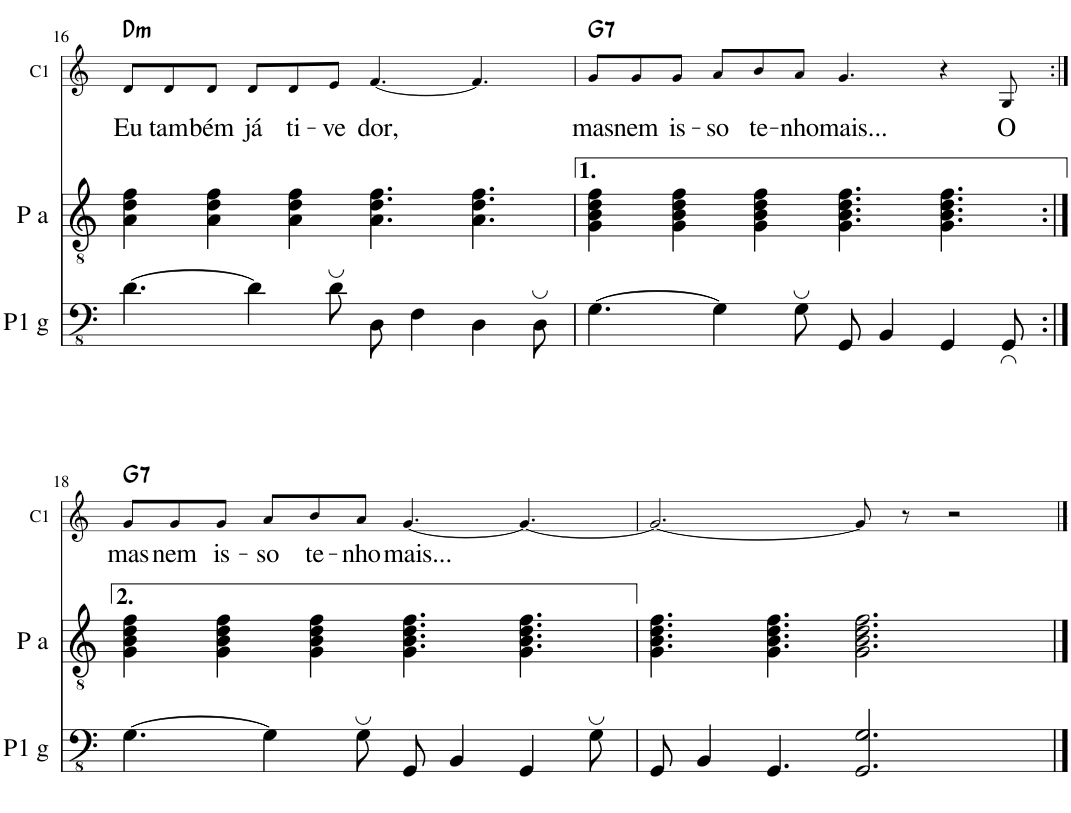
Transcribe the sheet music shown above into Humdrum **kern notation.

**kern	**kern	**kern	**kern	**kern	**kern	**kern	**text	**harte	**kern	**text	**harte	**kern	**text	**harte	**kern	**text	**harte
*part10	*part9	*part8	*part7	*part6	*part5	*part4	*part4	*part4	*part3	*part3	*part3	*part2	*part2	*part2	*part1	*part1	*part1
*staff10	*staff9	*staff8	*staff7	*staff6	*staff5	*staff4	*staff4	*	*staff3	*staff3	*	*staff2	*staff2	*	*staff1	*staff1	*
*I"T3 timpano	*I"H2 Harpa	*I"H1 violão	*I"P2 grave	*I"P1 grave	*I"P agudo	*I"C4	*	*	*I"C3	*	*	*I"C2	*	*	*I"C1	*	*
*I'T3	*I'H2	*I'H1	*I'P2 g	*I'P1 g	*I'P a	*I'C4	*	*	*I'C3	*	*	*I'C2	*	*	*I'C1	*	*
!!LO:PB:g=z
*clefF4	*clefF4	*clefF4	*clefFv4	*clefFv4	*clefGv2	*clefG2	*	*	*clefG2	*	*	*clefG2	*	*	*clefG2	*	*
*	*Trd-7c-12	*	*	*	*	*Trd1c2	*	*	*Trd1c2	*	*	*Trd4c7	*	*	*	*	*
*k[]	*k[]	*k[]	*k[]	*k[]	*k[]	*k[]	*	*	*k[]	*	*	*k[]	*	*	*k[]	*	*
*M12/8	*M12/8	*M12/8	*M12/8	*M12/8	*M12/8	*M12/8	*	*	*M12/8	*	*	*M12/8	*	*	*M12/8	*	*
=16	=16	=16	=16	=16	=16	=16	=16	=16	=16	=16	=16	=16	=16	=16	=16	=16	=16
!	!	!	!	!	!	!	!	!LO:H:kt=m	!	!	!LO:H:kt=m	!	!	!LO:H:kt=m	!	!LO:LY:b	!LO:H:kt=m
4AAA 4DD 4FF	4AA 4D 4F	4AA 4D 4F	[4.D	[4.D\	4A\ 4d\ 4f\	8d/L	Eu	D:min	8d/L	Eu	D:min	8d/L	Eu	D:min	8d/L	Eu	D:min
!	!	!	!	!	!	!	!	!	!	!	!	!	!	!	!	!LO:LY:b	!
.	.	.	.	.	.	8d/	tam-	.	8d/	tam-	.	8d/	tam-	.	8d/	tam-	.
!	!	!	!	!	!	!	!	!	!	!	!	!	!	!	!	!LO:LY:b	!
[8AAA [8DD [8FF	[8AA [8D [8F	[8AA [8D [8F	.	.	4A\ 4d\ 4f\	8d/J	-bém	.	8d/J	-bém	.	8d/J	-bém	.	8d/J	-bém	.
!	!	!	!	!	!	!	!	!	!	!	!	!	!	!	!	!LO:LY:b	!
8AAA] 8DD] 8FF]	8AA] 8D] 8F]	8AA] 8D] 8F]	4.D]	4D\]	.	8d/L	já	.	8d/L	já	.	8d/L	já	.	8d/L	já	.
!	!	!	!	!	!	!	!	!	!	!	!	!	!	!	!	!LO:LY:b	!
4AAA 4DD 4FF	4AA 4D 4F	4AA 4D 4F	.	.	4A\ 4d\ 4f\	8d/	ti-	.	8d/	ti-	.	8d/	ti-	.	8d/	ti-	.
!	!	!	!	!	!	!	!	!	!	!	!	!	!	!	!	!LO:LY:b	!
.	.	.	.	8D\	.	8e/J	-ve	.	8e/J	-ve	.	8e/J	-ve	.	8e/J	-ve	.
!	!	!	!	!	!	!	!	!	!	!	!	!	!	!	!	!LO:LY:b	!
8AAA 8DD 8FF	8AA 8D 8F	8AA 8D 8F	8DD	8DD\	4.A\ 4.d\ 4.f\	[4.f	dor,	.	[4.f	dor,	.	[4.f	dor,	.	[4.f/	dor,	.
4AAA 4DD 4FF	4AA 4D 4F	4AA 4D 4F	4FF	4FF\	.	.	.	.	.	.	.	.	.	.	.	.	.
4.AAA 4.DD 4.FF	4.AA 4.D 4.F	4AA 4D 4F	4.DD	4DD\	4.A\ 4.d\ 4.f\	4.f]	.	.	4.f]	.	.	4.f]	.	.	4.f/]	.	.
.	.	8AA 8D 8F	.	8DD\	.	.	.	.	.	.	.	.	.	.	.	.	.
=17	=17	=17	=17	=17	=17	=17	=17	=17	=17	=17	=17	=17	=17	=17	=17	=17	=17
!	!	!	!	!	!	!	!	!LO:H:kt=7	!	!	!LO:H:kt=7	!	!	!LO:H:kt=7	!	!LO:LY:b	!LO:H:kt=7
4GGG 4BBB 4DD 4FF	4GG 4BB 4D 4F	4GG 4BB 4D 4F	[4.GG	[4.GG\	4G\ 4B\ 4d\ 4f\	8g/L	mas	G:7	8g/L	mas	G:7	8g/L	mas	G:7	8g/L	mas	G:7
!	!	!	!	!	!	!	!	!	!	!	!	!	!	!	!	!LO:LY:b	!
.	.	.	.	.	.	8g/	nem	.	8g/	nem	.	8g/	nem	.	8g/	nem	.
!	!	!	!	!	!	!	!	!	!	!	!	!	!	!	!	!LO:LY:b	!
[8GGG [8BBB [8DD [8FF	[8GG [8BB [8D [8F	[8GG [8BB [8D [8F	.	.	4G\ 4B\ 4d\ 4f\	8g/J	is-	.	8g/J	is-	.	8g/J	is-	.	8g/J	is-	.
!	!	!	!	!	!	!	!	!	!	!	!	!	!	!	!	!LO:LY:b	!
8GGG] 8BBB] 8DD] 8FF]	8GG] 8BB] 8D] 8F]	8GG] 8BB] 8D] 8F]	4.GG]	4GG\]	.	8a/L	-so	.	8a/L	-so	.	8a/L	-so	.	8a/L	-so	.
!	!	!	!	!	!	!	!	!	!	!	!	!	!	!	!	!LO:LY:b	!
4GGG 4BBB 4DD 4FF	4GG 4BB 4D 4F	4GG 4BB 4D 4F	.	.	4G\ 4B\ 4d\ 4f\	8b/	te-	.	8b/	te-	.	8b/	te-	.	8b/	te-	.
!	!	!	!	!	!	!	!	!	!	!	!	!	!	!	!	!LO:LY:b	!
.	.	.	.	8GG\	.	8a/J	-nho	.	8a/J	-nho	.	8a/J	-nho	.	8a/J	-nho	.
!	!	!	!	!	!	!	!	!	!	!	!	!	!	!LO:H:kt=7	!	!LO:LY:b	!
8GGG 8BBB 8DD 8FF	8GG 8BB 8D 8F	8GG 8BB 8D 8F	8GGG	8GGG/	4.G\ 4.B\ 4.d\ 4.f\	4.g	mais...	.	4.g	mais...	.	4.g	mais...	G:7	4.g/	mais...	.
4GGG 4BBB 4DD 4FF	4GG 4BB 4D 4F	4GG 4BB 4D 4F	4BBB	4BBB/	.	.	.	.	.	.	.	.	.	.	.	.	.
4.GGG 4.BBB 4.DD 4.FF	4.GG 4.BB 4.D 4.F	4.GG 4.BB 4.D 4.F	4.GGG	4GGG/	4.G\ 4.B\ 4.d\ 4.f\	4r	.	.	4r	.	.	4r	.	.	4r	.	.
!	!	!	!	!	!	!	!	!	!	!	!	!	!	!	!	!LO:LY:b	!
.	.	.	.	8GGG/	.	8G	O	.	8G	O	.	8G	O	.	8G/	O	.
!!LO:LB:g=z
=18:|!	=18:|!	=18:|!	=18:|!	=18:|!	=18:|!	=18:|!	=18:|!	=18:|!	=18:|!	=18:|!	=18:|!	=18:|!	=18:|!	=18:|!	=18:|!	=18:|!	=18:|!
!	!	!	!	!	!	!	!	!LO:H:kt=7	!	!	!LO:H:kt=7	!	!	!LO:H:kt=7	!	!LO:LY:b	!LO:H:kt=7
4GGG 4BBB 4DD 4FF	4GG 4BB 4D 4F	4GG 4BB 4D 4F	[4.GG	[4.GG\	4G\ 4B\ 4d\ 4f\	8g/L	mas	G:7	8g/L	mas	G:7	8g/L	mas	G:7	8g/L	mas	G:7
!	!	!	!	!	!	!	!	!	!	!	!	!	!	!	!	!LO:LY:b	!
.	.	.	.	.	.	8g/	nem	.	8g/	nem	.	8g/	nem	.	8g/	nem	.
!	!	!	!	!	!	!	!	!	!	!	!	!	!	!	!	!LO:LY:b	!
[8GGG [8BBB [8DD [8FF	[8GG [8BB [8D [8F	[8GG [8BB [8D [8F	.	.	4G\ 4B\ 4d\ 4f\	8g/J	is-	.	8g/J	is-	.	8g/J	is-	.	8g/J	is-	.
!	!	!	!	!	!	!	!	!	!	!	!	!	!	!	!	!LO:LY:b	!
8GGG] 8BBB] 8DD] 8FF]	8GG] 8BB] 8D] 8F]	8GG] 8BB] 8D] 8F]	4.GG]	4GG\]	.	8a/L	-so	.	8a/L	-so	.	8a/L	-so	.	8a/L	-so	.
!	!	!	!	!	!	!	!	!	!	!	!	!	!	!	!	!LO:LY:b	!
4GGG 4BBB 4DD 4FF	4GG 4BB 4D 4F	4GG 4BB 4D 4F	.	.	4G\ 4B\ 4d\ 4f\	8b/	te-	.	8b/	te-	.	8b/	te-	.	8b/	te-	.
!	!	!	!	!	!	!	!	!	!	!	!	!	!	!	!	!LO:LY:b	!
.	.	.	.	8GG\	.	8a/J	-nho	.	8a/J	-nho	.	8a/J	-nho	.	8a/J	-nho	.
!	!	!	!	!	!	!	!	!	!	!	!	!	!	!	!	!LO:LY:b	!
8GGG 8BBB 8DD 8FF	8GG 8BB 8D 8F	8GG 8BB 8D 8F	8GGG	8GGG/	4.G\ 4.B\ 4.d\ 4.f\	[4.g	mais...	.	[4.g	mais...	.	[4.g	mais...	.	[4.g/	mais...	.
4GGG 4BBB 4DD 4FF	4GG 4BB 4D 4F	4GG 4BB 4D 4F	4BBB	4BBB/	.	.	.	.	.	.	.	.	.	.	.	.	.
4.GGG 4.BBB 4.DD 4.FF	4.GG 4.BB 4.D 4.F	4.GG 4.BB 4.D 4.F	4.GGG	4GGG/	4.G\ 4.B\ 4.d\ 4.f\	4.g_	.	.	4.g_	.	.	4.g_	.	.	4.g/_	.	.
.	.	.	.	8GG\	.	.	.	.	.	.	.	.	.	.	.	.	.
=19	=19	=19	=19	=19	=19	=19	=19	=19	=19	=19	=19	=19	=19	=19	=19	=19	=19
8GGG 8BBB 8DD 8FF	8GG 8BB 8D 8F	8GG 8BB 8D 8F	8GGG	8GGG/	4.G\ 4.B\ 4.d\ 4.f\	2.g_	.	.	2.g_	.	.	2.g_	.	.	2.g/_	.	.
4GG 4BB 4D 4F	4GG 4BB 4D 4F	4GG 4BB 4D 4F	4BBB	4BBB/	.	.	.	.	.	.	.	.	.	.	.	.	.
4.GG 4.BB 4.D 4.F	4.GG 4.BB 4.D 4.F	4.GG 4.BB 4.D 4.F	4.GGG	4.GGG/	4.G\ 4.B\ 4.d\ 4.f\	.	.	.	.	.	.	.	.	.	.	.	.
8GG^ 8BB^ 8D^ 8F^	8GG 8BB 8D 8F	8GG 8BB 8D 8F	2.GGG 2.GG	2.GGG/ 2.GG/	2.G\ 2.B\ 2.d\ 2.f\	8g]	.	.	8g]	.	.	8g]	.	.	8g/]	.	.
8r	8r	8r	.	.	.	8r	.	.	8r	.	.	8r	.	.	8r	.	.
2r	2r	2r	.	.	.	2r	.	.	2r	.	.	2r	.	.	2r	.	.
==	==	==	==	==	==	==	==	==	==	==	==	==	==	==	==	==	==
*-	*-	*-	*-	*-	*-	*-	*-	*-	*-	*-	*-	*-	*-	*-	*-	*-	*-
